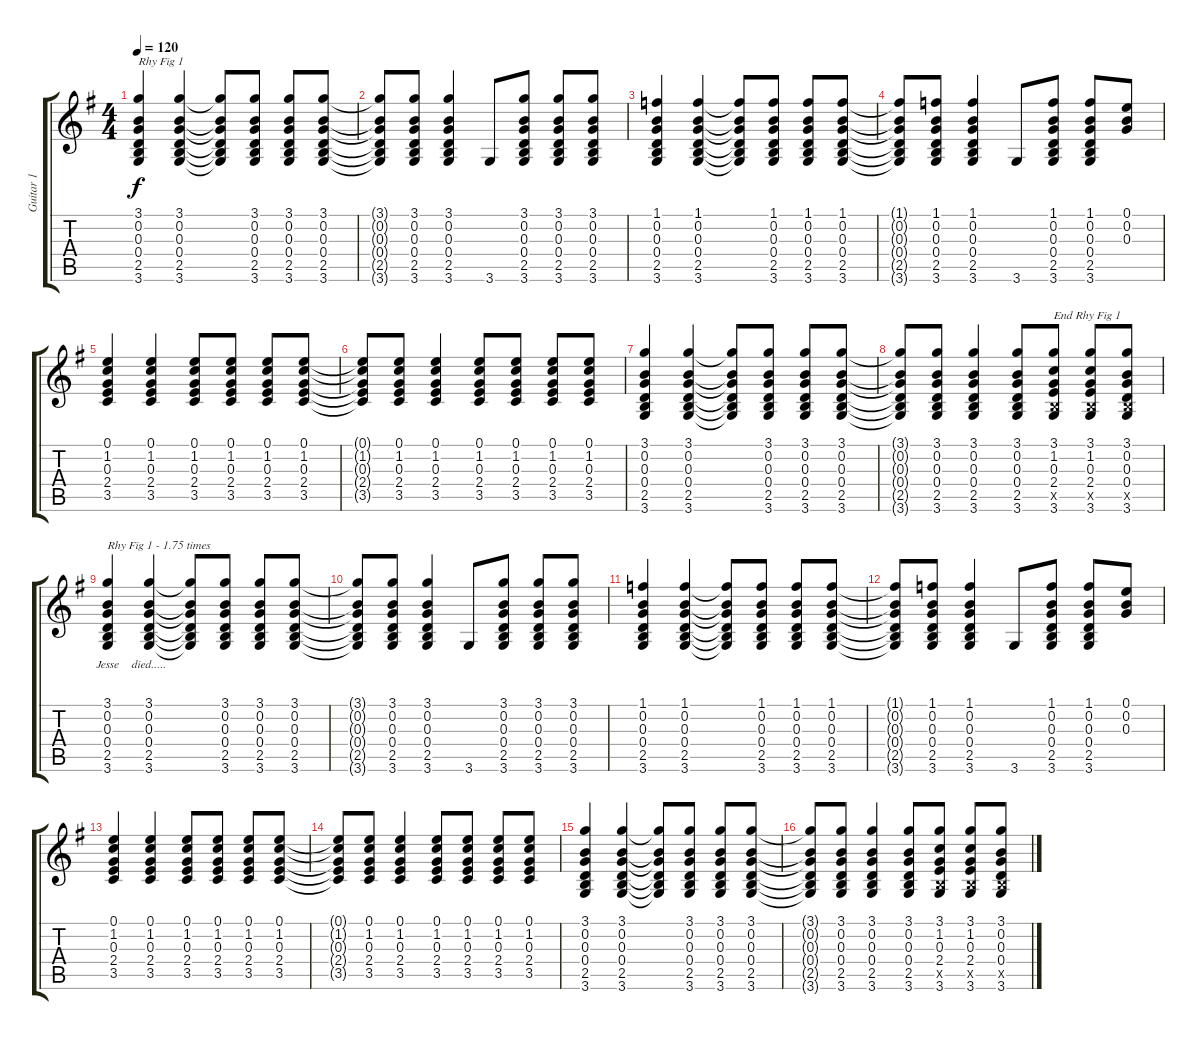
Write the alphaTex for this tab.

\track ("Guitar 1" "Guitar 1") {instrument distortionguitar}
\staff {score tabs}
\tuning (E4 B3 G3 D3 A2 E2) {hide}
\ts (4 4)
\tempo 120
\clef g2
\ks g
(3.1 0.2 0.3 0.4 2.5 3.6).4{txt "Rhy Fig 1" dy f instrument distortionguitar} (3.1 0.2 0.3 0.4 2.5 3.6).4 (3.1{t} 0.2{t} 0.3{t} 0.4{t} 2.5{t} 3.6{t}).8 (3.1 0.2 0.3 0.4 2.5 3.6).8 (3.1 0.2 0.3 0.4 2.5 3.6).8 (3.1 0.2 0.3 0.4 2.5 3.6).8 |
(3.1{t} 0.2{t} 0.3{t} 0.4{t} 2.5{t} 3.6{t}).8 (3.1 0.2 0.3 0.4 2.5 3.6).8 (3.1 0.2 0.3 0.4 2.5 3.6).4 3.6.8 (3.1 0.2 0.3 0.4 2.5 3.6).8 (3.1 0.2 0.3 0.4 2.5 3.6).8 (3.1 0.2 0.3 0.4 2.5 3.6).8 |
(1.1 0.2 0.3 0.4 2.5 3.6).4 (1.1 0.2 0.3 0.4 2.5 3.6).4 (1.1{t} 0.2{t} 0.3{t} 0.4{t} 2.5{t} 3.6{t}).8 (1.1 0.2 0.3 0.4 2.5 3.6).8 (1.1 0.2 0.3 0.4 2.5 3.6).8 (1.1 0.2 0.3 0.4 2.5 3.6).8 |
(1.1{t} 0.2{t} 0.3{t} 0.4{t} 2.5{t} 3.6{t}).8 (1.1 0.2 0.3 0.4 2.5 3.6).8 (1.1 0.2 0.3 0.4 2.5 3.6).4 3.6.8 (1.1 0.2 0.3 0.4 2.5 3.6).8 (1.1 0.2 0.3 0.4 2.5 3.6).8 (0.1 0.2 0.3).8 |
(0.1 1.2 0.3 2.4 3.5).4 (0.1 1.2 0.3 2.4 3.5).4 (0.1 1.2 0.3 2.4 3.5).8 (0.1 1.2 0.3 2.4 3.5).8 (0.1 1.2 0.3 2.4 3.5).8 (0.1 1.2 0.3 2.4 3.5).8 |
(0.1{t} 1.2{t} 0.3{t} 2.4{t} 3.5{t}).8 (0.1 1.2 0.3 2.4 3.5).8 (0.1 1.2 0.3 2.4 3.5).4 (0.1 1.2 0.3 2.4 3.5).8 (0.1 1.2 0.3 2.4 3.5).8 (0.1 1.2 0.3 2.4 3.5).8 (0.1 1.2 0.3 2.4 3.5).8 |
(3.1 0.2 0.3 0.4 2.5 3.6).4 (3.1 0.2 0.3 0.4 2.5 3.6).4 (3.1{t} 0.2{t} 0.3{t} 0.4{t} 2.5{t} 3.6{t}).8 (3.1 0.2 0.3 0.4 2.5 3.6).8 (3.1 0.2 0.3 0.4 2.5 3.6).8 (3.1 0.2 0.3 0.4 2.5 3.6).8 |
(3.1{t} 0.2{t} 0.3{t} 0.4{t} 2.5{t} 3.6{t}).8 (3.1 0.2 0.3 0.4 2.5 3.6).8 (3.1 0.2 0.3 0.4 2.5 3.6).4 (3.1 0.2 0.3 0.4 2.5 3.6).8 (3.1 1.2 0.3 2.4 2.5{x} 3.6).8{txt "End Rhy Fig 1"} (3.1 1.2 0.3 2.4 2.5{x} 3.6).8 (3.1 0.2 0.3 0.4 2.5{x} 3.6).8 |
(3.1 0.2 0.3 0.4 2.5 3.6).4{txt "Rhy Fig 1 - 1.75 times" lyrics (0 "Jesse") lyrics (1 "") lyrics (2 "") lyrics (3 "") lyrics (4 "")} (3.1 0.2 0.3 0.4 2.5 3.6).4{lyrics (0 "died.....") lyrics (1 "") lyrics (2 "") lyrics (3 "") lyrics (4 "")} (3.1{t} 0.2{t} 0.3{t} 0.4{t} 2.5{t} 3.6{t}).8 (3.1 0.2 0.3 0.4 2.5 3.6).8 (3.1 0.2 0.3 0.4 2.5 3.6).8 (3.1 0.2 0.3 0.4 2.5 3.6).8 |
(3.1{t} 0.2{t} 0.3{t} 0.4{t} 2.5{t} 3.6{t}).8 (3.1 0.2 0.3 0.4 2.5 3.6).8 (3.1 0.2 0.3 0.4 2.5 3.6).4 3.6.8 (3.1 0.2 0.3 0.4 2.5 3.6).8 (3.1 0.2 0.3 0.4 2.5 3.6).8 (3.1 0.2 0.3 0.4 2.5 3.6).8 |
(1.1 0.2 0.3 0.4 2.5 3.6).4 (1.1 0.2 0.3 0.4 2.5 3.6).4 (1.1{t} 0.2{t} 0.3{t} 0.4{t} 2.5{t} 3.6{t}).8 (1.1 0.2 0.3 0.4 2.5 3.6).8 (1.1 0.2 0.3 0.4 2.5 3.6).8 (1.1 0.2 0.3 0.4 2.5 3.6).8 |
(1.1{t} 0.2{t} 0.3{t} 0.4{t} 2.5{t} 3.6{t}).8 (1.1 0.2 0.3 0.4 2.5 3.6).8 (1.1 0.2 0.3 0.4 2.5 3.6).4 3.6.8 (1.1 0.2 0.3 0.4 2.5 3.6).8 (1.1 0.2 0.3 0.4 2.5 3.6).8 (0.1 0.2 0.3).8 |
(0.1 1.2 0.3 2.4 3.5).4 (0.1 1.2 0.3 2.4 3.5).4 (0.1 1.2 0.3 2.4 3.5).8 (0.1 1.2 0.3 2.4 3.5).8 (0.1 1.2 0.3 2.4 3.5).8 (0.1 1.2 0.3 2.4 3.5).8 |
(0.1{t} 1.2{t} 0.3{t} 2.4{t} 3.5{t}).8 (0.1 1.2 0.3 2.4 3.5).8 (0.1 1.2 0.3 2.4 3.5).4 (0.1 1.2 0.3 2.4 3.5).8 (0.1 1.2 0.3 2.4 3.5).8 (0.1 1.2 0.3 2.4 3.5).8 (0.1 1.2 0.3 2.4 3.5).8 |
(3.1 0.2 0.3 0.4 2.5 3.6).4 (3.1 0.2 0.3 0.4 2.5 3.6).4 (3.1{t} 0.2{t} 0.3{t} 0.4{t} 2.5{t} 3.6{t}).8 (3.1 0.2 0.3 0.4 2.5 3.6).8 (3.1 0.2 0.3 0.4 2.5 3.6).8 (3.1 0.2 0.3 0.4 2.5 3.6).8 |
(3.1{t} 0.2{t} 0.3{t} 0.4{t} 2.5{t} 3.6{t}).8 (3.1 0.2 0.3 0.4 2.5 3.6).8 (3.1 0.2 0.3 0.4 2.5 3.6).4 (3.1 0.2 0.3 0.4 2.5 3.6).8 (3.1 1.2 0.3 2.4 2.5{x} 3.6).8 (3.1 1.2 0.3 2.4 2.5{x} 3.6).8 (3.1 0.2 0.3 0.4 2.5{x} 3.6).8
